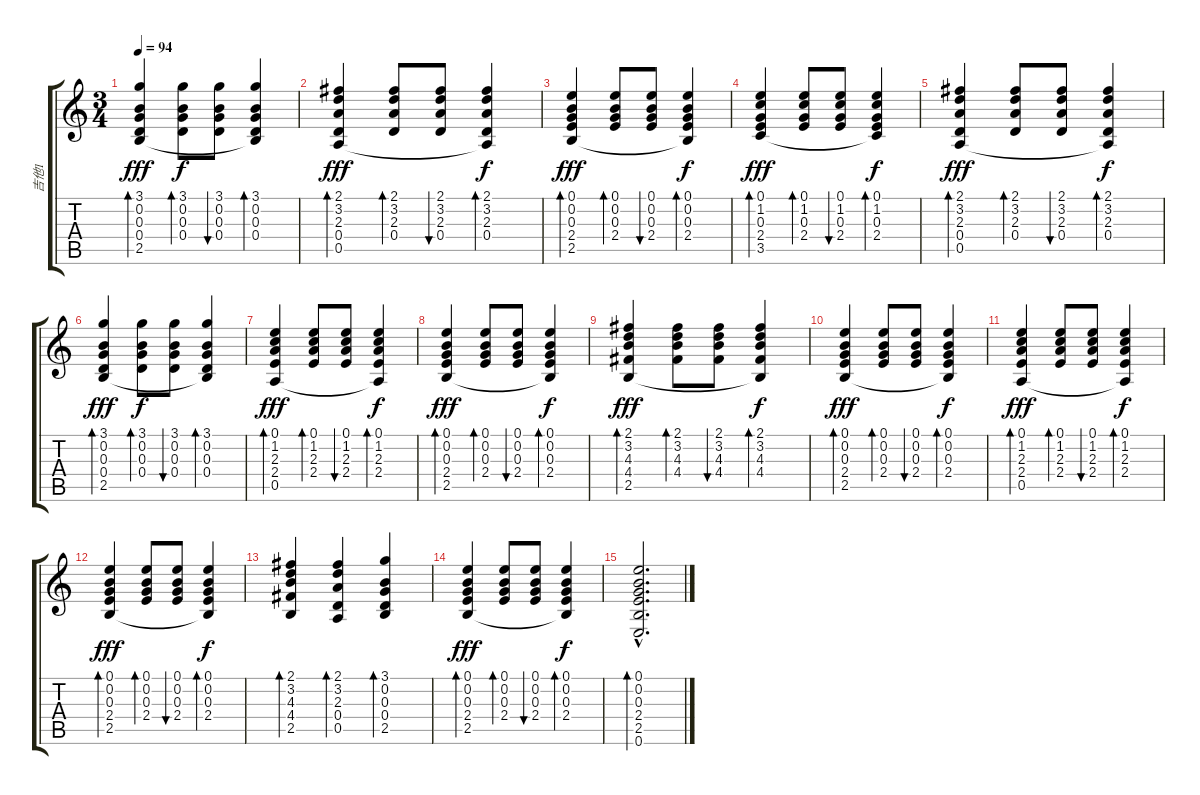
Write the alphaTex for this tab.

\track ("吉他1" "吉他1") {instrument acousticguitarsteel}
\staff {score tabs}
\tuning (E4 B3 G3 D3 A2 E2) {hide}
\ts (3 4)
\tempo 94
\clef g2
\ks c
(3.1 0.2 0.3 0.4 2.5).4{bd 30 dy fff} (3.1 0.2 0.3 0.4).8{bd 30 dy f} (3.1 0.2 0.3 0.4).8{bu 30} (3.1 0.2 0.3 0.4 2.5{t}).4{bd 30} |
(2.1 3.2 2.3 0.4 0.5).4{bd 30 dy fff} (2.1 3.2 2.3 0.4).8{bd 30} (2.1 3.2 2.3 0.4).8{bu 30} (2.1 3.2 2.3 0.4 0.5{t}).4{bd 30 dy f} |
(0.1 0.2 0.3 2.4 2.5).4{bd 30 dy fff} (0.1 0.2 0.3 2.4).8{bd 30} (0.1 0.2 0.3 2.4).8{bu 30} (0.1 0.2 0.3 2.4 2.5{t}).4{bd 30 dy f} |
(0.1 1.2 0.3 2.4 3.5).4{bd 30 dy fff} (0.1 1.2 0.3 2.4).8{bd 30} (0.1 1.2 0.3 2.4).8{bu 30} (0.1 1.2 0.3 2.4 3.5{t}).4{bd 30 dy f} |
(2.1 3.2 2.3 0.4 0.5).4{bd 30 dy fff} (2.1 3.2 2.3 0.4).8{bd 30} (2.1 3.2 2.3 0.4).8{bu 30} (2.1 3.2 2.3 0.4 0.5{t}).4{bd 30 dy f} |
(3.1 0.2 0.3 0.4 2.5).4{bd 30 dy fff} (3.1 0.2 0.3 0.4).8{bd 30 dy f} (3.1 0.2 0.3 0.4).8{bu 30} (3.1 0.2 0.3 0.4 2.5{t}).4{bd 30} |
(0.1 1.2 2.3 2.4 0.5).4{bd 30 dy fff} (0.1 1.2 2.3 2.4).8{bd 30} (0.1 1.2 2.3 2.4).8{bu 30} (0.1 1.2 2.3 2.4 0.5{t}).4{bd 30 dy f} |
(0.1 0.2 0.3 2.4 2.5).4{bd 30 dy fff} (0.1 0.2 0.3 2.4).8{bd 30} (0.1 0.2 0.3 2.4).8{bu 30} (0.1 0.2 0.3 2.4 2.5{t}).4{bd 30 dy f} |
(2.1 3.2 4.3 4.4 2.5).4{bd 30 dy fff} (2.1 3.2 4.3 4.4).8{bd 30} (2.1 3.2 4.3 4.4).8{bu 30} (2.1 3.2 4.3 4.4 2.5{t}).4{bd 30 dy f} |
(0.1 0.2 0.3 2.4 2.5).4{bd 30 dy fff} (0.1 0.2 0.3 2.4).8{bd 30} (0.1 0.2 0.3 2.4).8{bu 30} (0.1 0.2 0.3 2.4 2.5{t}).4{bd 30 dy f} |
(0.1 1.2 2.3 2.4 0.5).4{bd 30 dy fff} (0.1 1.2 2.3 2.4).8{bd 30} (0.1 1.2 2.3 2.4).8{bu 30} (0.1 1.2 2.3 2.4 0.5{t}).4{bd 30 dy f} |
(0.1 0.2 0.3 2.4 2.5).4{bd 30 dy fff} (0.1 0.2 0.3 2.4).8{bd 30} (0.1 0.2 0.3 2.4).8{bu 30} (0.1 0.2 0.3 2.4 2.5{t}).4{bd 30 dy f} |
(2.1 3.2 4.3 4.4 2.5).4{bd 30} (2.1 3.2 2.3 0.4 0.5).4{bd 30} (3.1 0.2 0.3 0.4 2.5).4{bd 30} |
(0.1 0.2 0.3 2.4 2.5).4{bd 30 dy fff} (0.1 0.2 0.3 2.4).8{bd 30} (0.1 0.2 0.3 2.4).8{bu 30} (0.1 0.2 0.3 2.4 2.5{t}).4{bd 30 dy f} |
(0.1{hac} 0.2{hac} 0.3{hac} 2.4{hac} 2.5{hac} 0.6{hac}).2{d bd 120}
